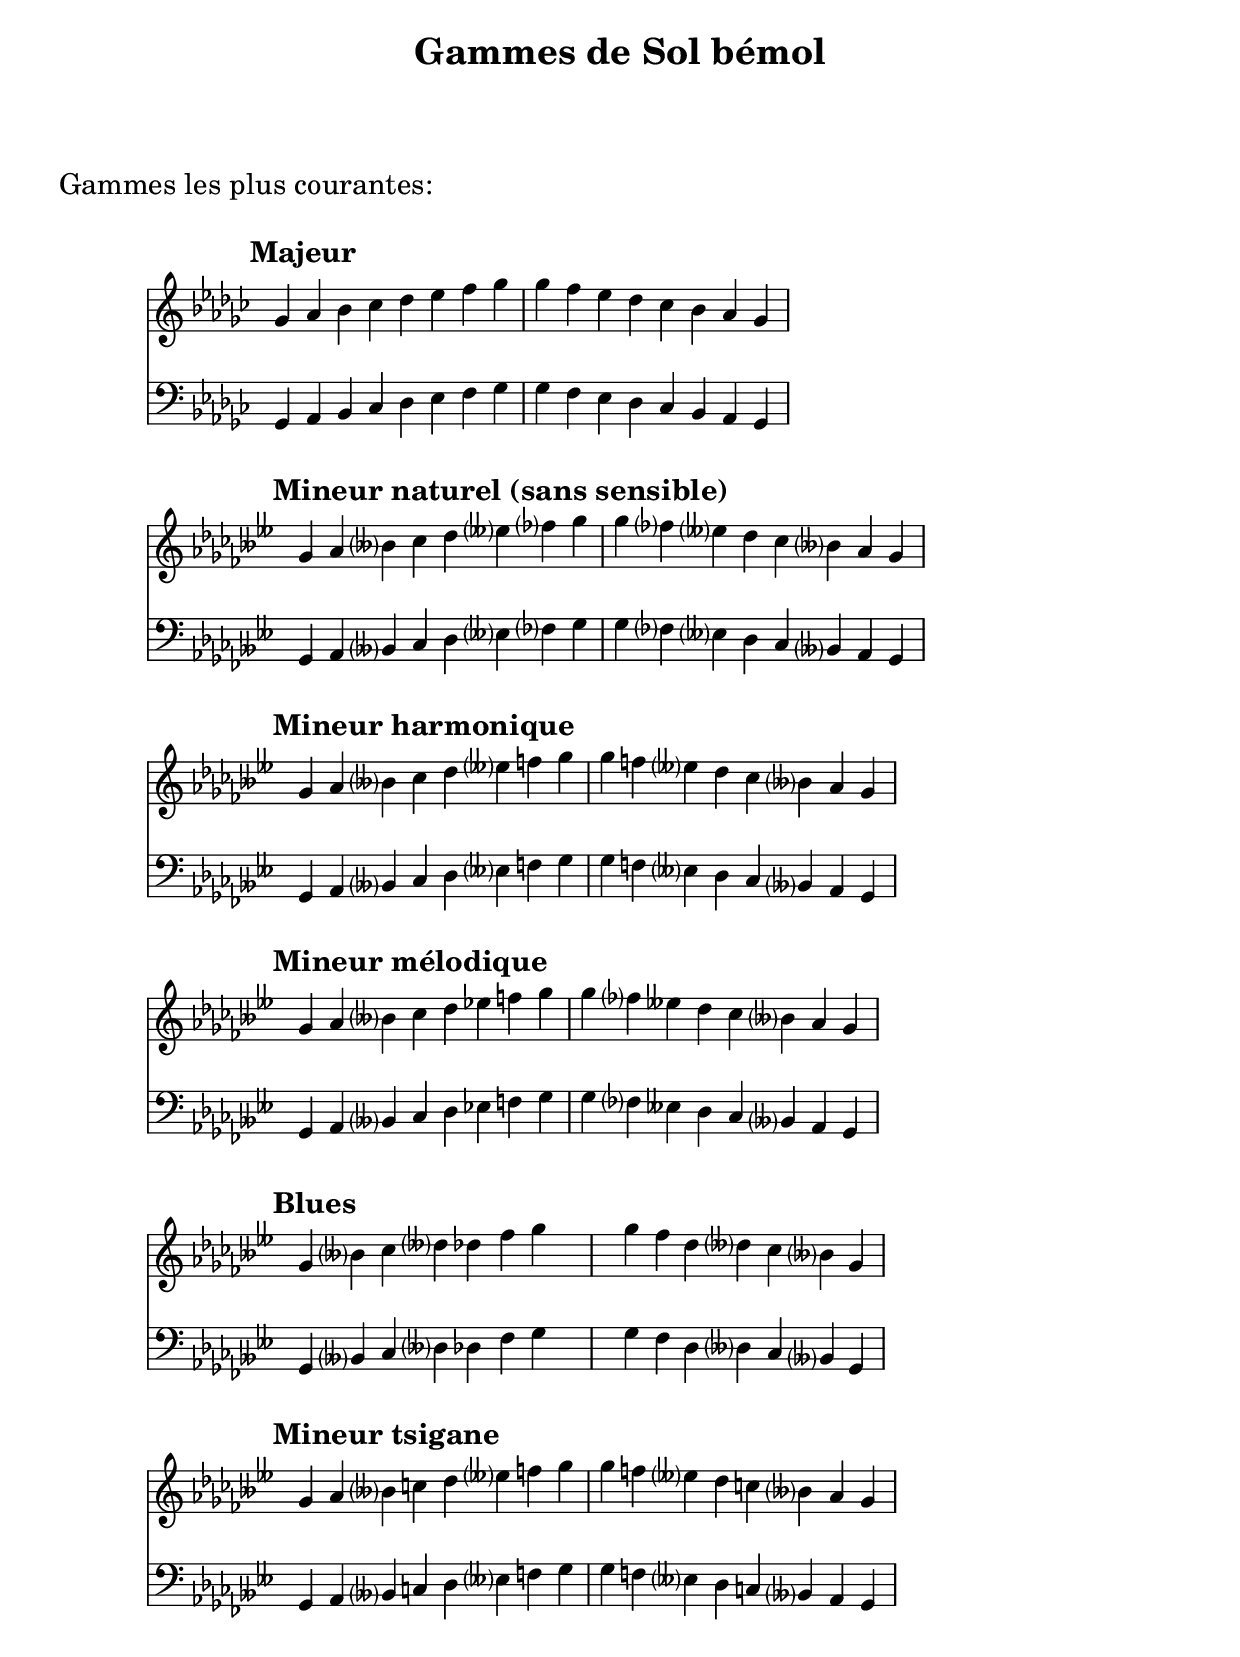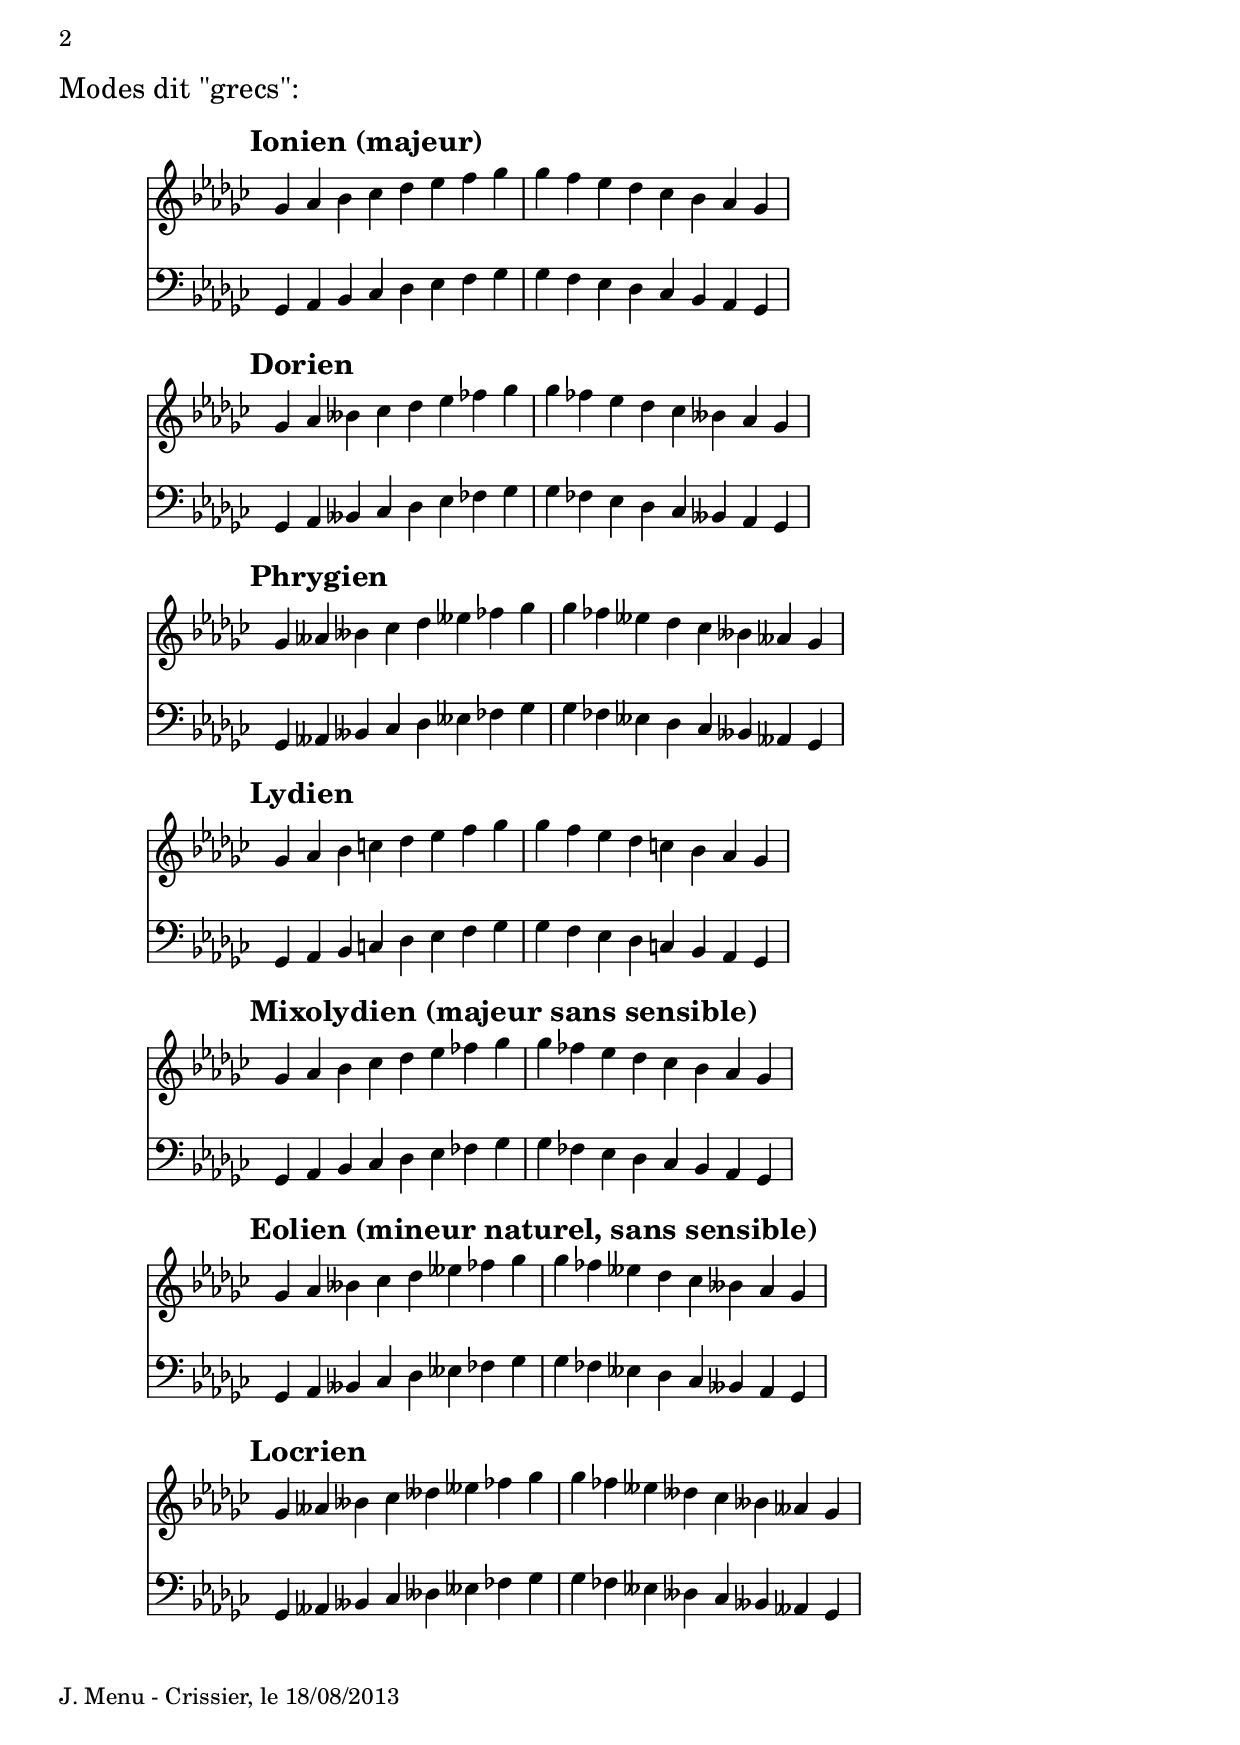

% -------------------------------------------------------------------------

\include "../CommonSettings.ly"


% -------------------------------------------------------------------------

\markup \vspace #2

\markup {\huge "Gammes les plus courantes:"}

\markup \vspace #1


% -------------------------------------------------------------------------
% Some usual scales
% -------------------------------------------------------------------------


gesMajor = {
<<
  \new Staff {
    \clef treble
    \key ges \major
    \myStaffAndTimeSettings
    \myTempoMark #2.0 #"Majeur"
    \transpose c ges 
    \relative c' {
      \CMajorScale
    }
  }

  \new Staff {
    \clef bass
    \key ges \major
    \myStaffAndTimeSettings
    \transpose c ges 
    \relative c, {
      \CMajorScale
    }
  }
>>
}


% -------------------------------------------------------------------------

gesNaturalMinor = {
<<
  \new Staff {
    \clef treble
    \key ges \minor
    \myStaffAndTimeSettings
    \myTempoMark #2.0 #"Mineur naturel (sans sensible)"
    \transpose c ges 
    \relative c' {
      \CNaturalMinorScale
    }
  }

  \new Staff {
    \clef bass
    \key ges \minor
    \myStaffAndTimeSettings
    \transpose c ges 
    \relative c, {
      \CNaturalMinorScale
    }
  }
>>
}


% -------------------------------------------------------------------------

gesHarmonicMinor = {
<<
  \new Staff {
    \clef treble
    \key ges \minor
    \myStaffAndTimeSettings
    \myTempoMark #2.0 #"Mineur harmonique"
    \transpose c ges 
    \relative c' {
      \CHarmonicMinorScale
    }
  }

  \new Staff {
    \clef bass
    \key ges \minor
    \myStaffAndTimeSettings
    \transpose c ges 
    \relative c, {
      \CHarmonicMinorScale
    }
  }
>>
}


% -------------------------------------------------------------------------

gesMelodicMinor = {
<<
  \new Staff {
    \clef treble
    \key ges \minor
    \myStaffAndTimeSettings
    \myTempoMark #2.0 #"Mineur mélodique"
    \transpose c ges 
    \relative c' {
      \CMelodicMinorScale
    }
  }

  \new Staff {
    \clef bass
    \key ges \minor
    \myStaffAndTimeSettings
    \transpose c ges 
    \relative c, {
      \CMelodicMinorScale
    }
  }
>>
}


% -------------------------------------------------------------------------

gesDorianMinor = {
<<
  \new Staff {
    \clef treble
    \key ges \minor
    \myStaffAndTimeSettings
    \myTempoMark #2.0 #"Mineur dorien"
    \transpose c ges 
    \relative c' {
      \CDorianMinorScale
    }
  }

  \new Staff {
    \clef bass
    \key ges \minor
    \myStaffAndTimeSettings
    \transpose c ges 
    \relative c, {
      \CDorianMinorScale
    }
  }
>>
}


% -------------------------------------------------------------------------

gesPhrygianMinor = {
<<
  \new Staff {
    \clef treble
    \key ges \minor
    \myStaffAndTimeSettings
    \myTempoMark #2.0 #"Mineur phrygien"
    \transpose c ges 
    \relative c' {
      \CPhrygianMinorScale
    }
  }

  \new Staff {
    \clef bass
    \key ges \minor
    \myStaffAndTimeSettings
    \transpose c ges 
    \relative c, {
      \CPhrygianMinorScale
    }
  }
>>
}


% -------------------------------------------------------------------------

gesBlues = {
<<
  \new Staff {
    \clef treble
    \key ges \minor
    \myStaffAndTimeSettings
    \myTempoMark #2.0 #"Blues"
    \transpose c ges 
    \relative c' {
      \CBluesScale
    }
  }

  \new Staff {
    \clef bass
    \key ges \minor
    \myStaffAndTimeSettings
    \myTempoMark #2.0 #"Blues"
    \transpose c ges 
    \relative c, {
      \CBluesScale
    }
  }
>>
}


% -------------------------------------------------------------------------

gesGypsyMinor = {
<<
  \new Staff {
    \clef treble
    \key ges \minor
    \myStaffAndTimeSettings
    \myTempoMark #2.0 #"Mineur tsigane"
    \transpose c ges 
    \relative c' {
      \CGypsyScale
    }
  }

  \new Staff {
    \clef bass
    \key ges \minor
    \myStaffAndTimeSettings
    \myTempoMark #2.0 #"Mineur tsigane"
    \transpose c ges 
    \relative c, {
      \CGypsyScale
    }
  }
>>
}


% -------------------------------------------------------------------------
% The so-called "greek" modes, built from the white keys of the piano
% -------------------------------------------------------------------------


gesIonian = {
<<
  \new Staff {
    \clef treble
    \key ges \major
    \myStaffAndTimeSettings
    \myTempoMark #2.0 #"Ionien (majeur)"
    \transpose c ges 
    \relative c' {
      \CIonianScale
    }
  }

  \new Staff {
    \clef bass
    \key ges \major
    \myStaffAndTimeSettings
    \transpose c ges 
    \relative c, {
      \CIonianScale
    }
  }
>>
}


gesDorian = {
<<
  \new Staff {
    \clef treble
    \key ges \major
    \myStaffAndTimeSettings
    \myTempoMark #2.0 #"Dorien"
    \transpose d ges 
    \relative c' {
      \DDorianScale
    }
  }

  \new Staff {
    \clef bass
    \key ges \major
    \myStaffAndTimeSettings
    \transpose d ges 
    \relative c, {
      \DDorianScale
    }
  }
>>
}


gesPhrygian = {
<<
  \new Staff {
    \clef treble
    \key ges \major
    \myStaffAndTimeSettings
    \myTempoMark #2.0 #"Phrygien"
    \transpose e ges 
    \relative c' {
      \EPhrygianScale
    }
  }

  \new Staff {
    \clef bass
    \key ges \major
    \myStaffAndTimeSettings
    \transpose e ges 
    \relative c, {
      \EPhrygianScale
    }
  }
>>
}


gesLydian = {
<<
  \new Staff {
    \clef treble
    \key ges \major
    \myStaffAndTimeSettings
    \myTempoMark #2.0 #"Lydien"
    \transpose f ges 
    \relative c' {
      \FLydianScale
    }
  }

  \new Staff {
    \clef bass
    \key ges \major
    \myStaffAndTimeSettings
    \transpose f ges 
    \relative c, {
      \FLydianScale
    }
  }
>>
}


gesMixolydian = {
<<
  \new Staff {
    \clef treble
    \key ges \major
    \myStaffAndTimeSettings
    \myTempoMark #2.0 #"Mixolydien (majeur sans sensible)"
    \transpose g, ges 
    \relative c' {
      \GMixolydianScale
    }
  }

  \new Staff {
    \clef bass
    \key ges \major
    \myStaffAndTimeSettings
    \transpose g, ges 
    \relative c, {
      \GMixolydianScale
    }
  }
>>
}


gesEolian = {
<<
  \new Staff {
    \clef treble
    \key ges \major
    \myStaffAndTimeSettings
    \myTempoMark #2.0 #"Eolien (mineur naturel, sans sensible)"
    \transpose a, ges 
    \relative c' {
      \AEolianScale
    }
  }

  \new Staff {
    \clef bass
    \key ges \major
    \myStaffAndTimeSettings
    \transpose a, ges 
    \relative c, {
      \AEolianScale
    }
  }
>>
}


gesLocrian = {
<<
  \new Staff {
    \clef treble
    \key ges \major
    \myStaffAndTimeSettings
    \myTempoMark #2.0 #"Locrien"
    \transpose b, ges 
    \relative c' {
      \BLocrianScale
    }
  }

  \new Staff {
    \clef bass
    \key ges \major
    \myStaffAndTimeSettings
    \transpose b, ges 
    \relative c, {
      \BLocrianScale
    }
  }
>>
}


% -------------------------------------------------------------------------

\header{
  title = "Gammes de Sol bémol"
  subtitle = " "
}


% -------------------------------------------------------------------------

\score {
  \gesMajor
}

\score {
  \gesNaturalMinor
}

\score {
  \gesHarmonicMinor
}

\score {
  \gesMelodicMinor
}

\score {
  \gesBlues
}

\score {
  \gesGypsyMinor
}


% -------------------------------------------------------------------------

\markup \vspace #2

\pageBreak

\markup \vspace #0.5

\markup {\huge "Modes dit \"grecs\":"}

\markup \vspace #0.5


% -------------------------------------------------------------------------

\score {
  \gesIonian
}

\score {
  \gesDorian
}

\score {
  \gesPhrygian
}

\score {
  \gesLydian
}

\score {
  \gesMixolydian
}

\score {
  \gesEolian
}

\score {
  \gesLocrian
}


% -------------------------------------------------------------------------


\markup \vspace #1
\markup {J. Menu - Crissier, le 18/08/2013}
